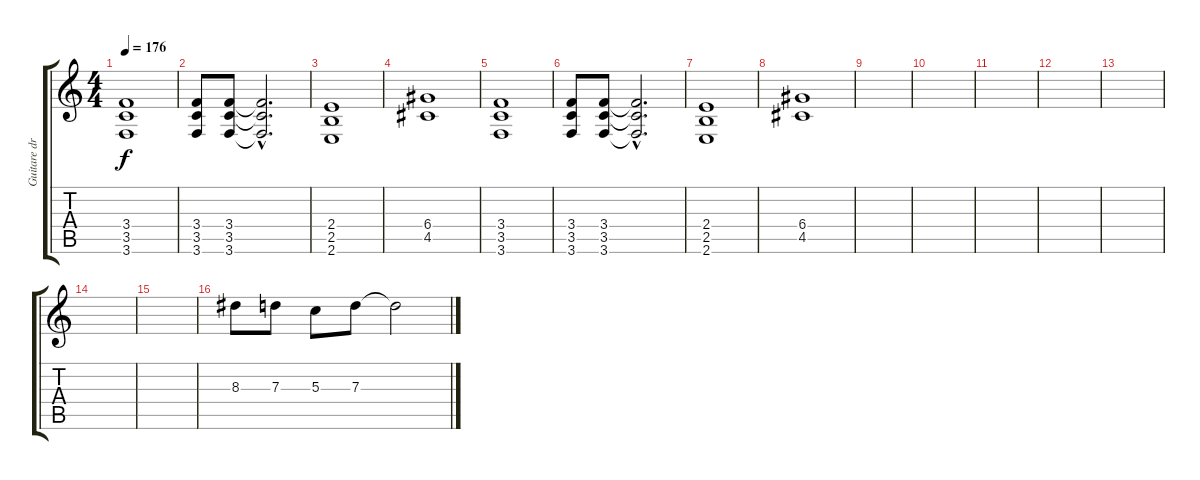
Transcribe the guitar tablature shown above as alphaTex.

\track ("Guitare droite" "Guitare dr") {instrument distortionguitar}
\staff {score tabs}
\tuning (E4 B3 G3 D3 A2 D2) {hide}
\ts (4 4)
\tempo 176
\clef g2
\ks c
(3.4 3.5 3.6).1{dy f} |
(3.4 3.5 3.6).8 (3.4 3.5 3.6).8 (3.4{hac t} 3.5{hac t} 3.6{hac t}).2{d} |
(2.4 2.5 2.6).1 |
(6.4 4.5).1 |
(3.4 3.5 3.6).1 |
(3.4 3.5 3.6).8 (3.4 3.5 3.6).8 (3.4{hac t} 3.5{hac t} 3.6{hac t}).2{d} |
(2.4 2.5 2.6).1 |
(6.4 4.5).1 |
|
|
|
|
|
|
|
8.3.8 7.3.8 5.3.8 7.3.8 7.3{t}.2
